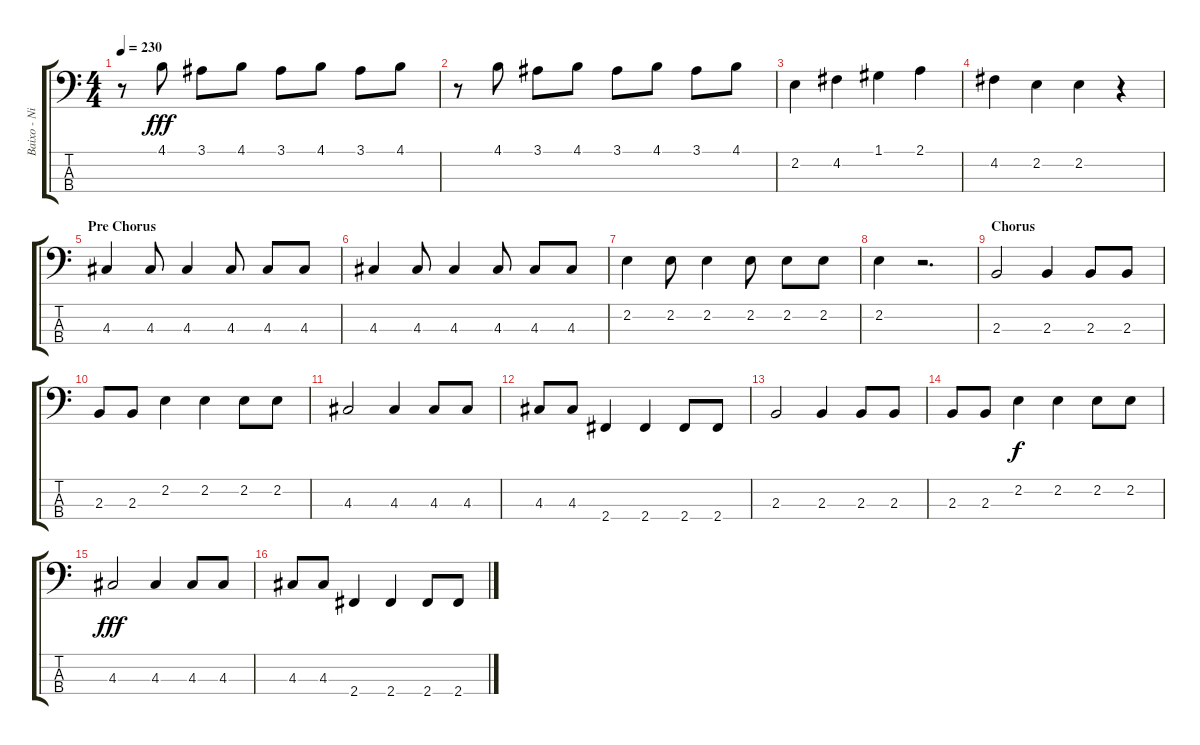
\track ("Baixo - Nikola" "Baixo - Ni") {instrument electricbasspick}
\staff {score tabs}
\tuning (G2 D2 A1 E1) {hide}
\ts (4 4)
\tempo 230
\clef f4
\ks c
r.8{dy fff} 4.1.8 3.1.8 4.1.8 3.1.8 4.1.8 3.1.8 4.1.8 |
r.8 4.1.8 3.1.8 4.1.8 3.1.8 4.1.8 3.1.8 4.1.8 |
2.2.4 4.2.4 1.1.4 2.1.4 |
4.2.4 2.2.4 2.2.4 r.4 |
\section ("" "Pre Chorus")
4.3.4 4.3.8 4.3.4 4.3.8 4.3.8 4.3.8 |
4.3.4 4.3.8 4.3.4 4.3.8 4.3.8 4.3.8 |
2.2.4 2.2.8 2.2.4 2.2.8 2.2.8 2.2.8 |
2.2.4 r.2{d} |
\section ("" "Chorus")
2.3.2 2.3.4 2.3.8 2.3.8 |
2.3.8 2.3.8 2.2.4 2.2.4 2.2.8 2.2.8 |
4.3.2 4.3.4 4.3.8 4.3.8 |
4.3.8 4.3.8 2.4.4 2.4.4 2.4.8 2.4.8 |
2.3.2 2.3.4 2.3.8 2.3.8 |
2.3.8 2.3.8 2.2.4{dy f} 2.2.4 2.2.8 2.2.8 |
4.3.2{dy fff} 4.3.4 4.3.8 4.3.8 |
4.3.8 4.3.8 2.4.4 2.4.4 2.4.8 2.4.8
